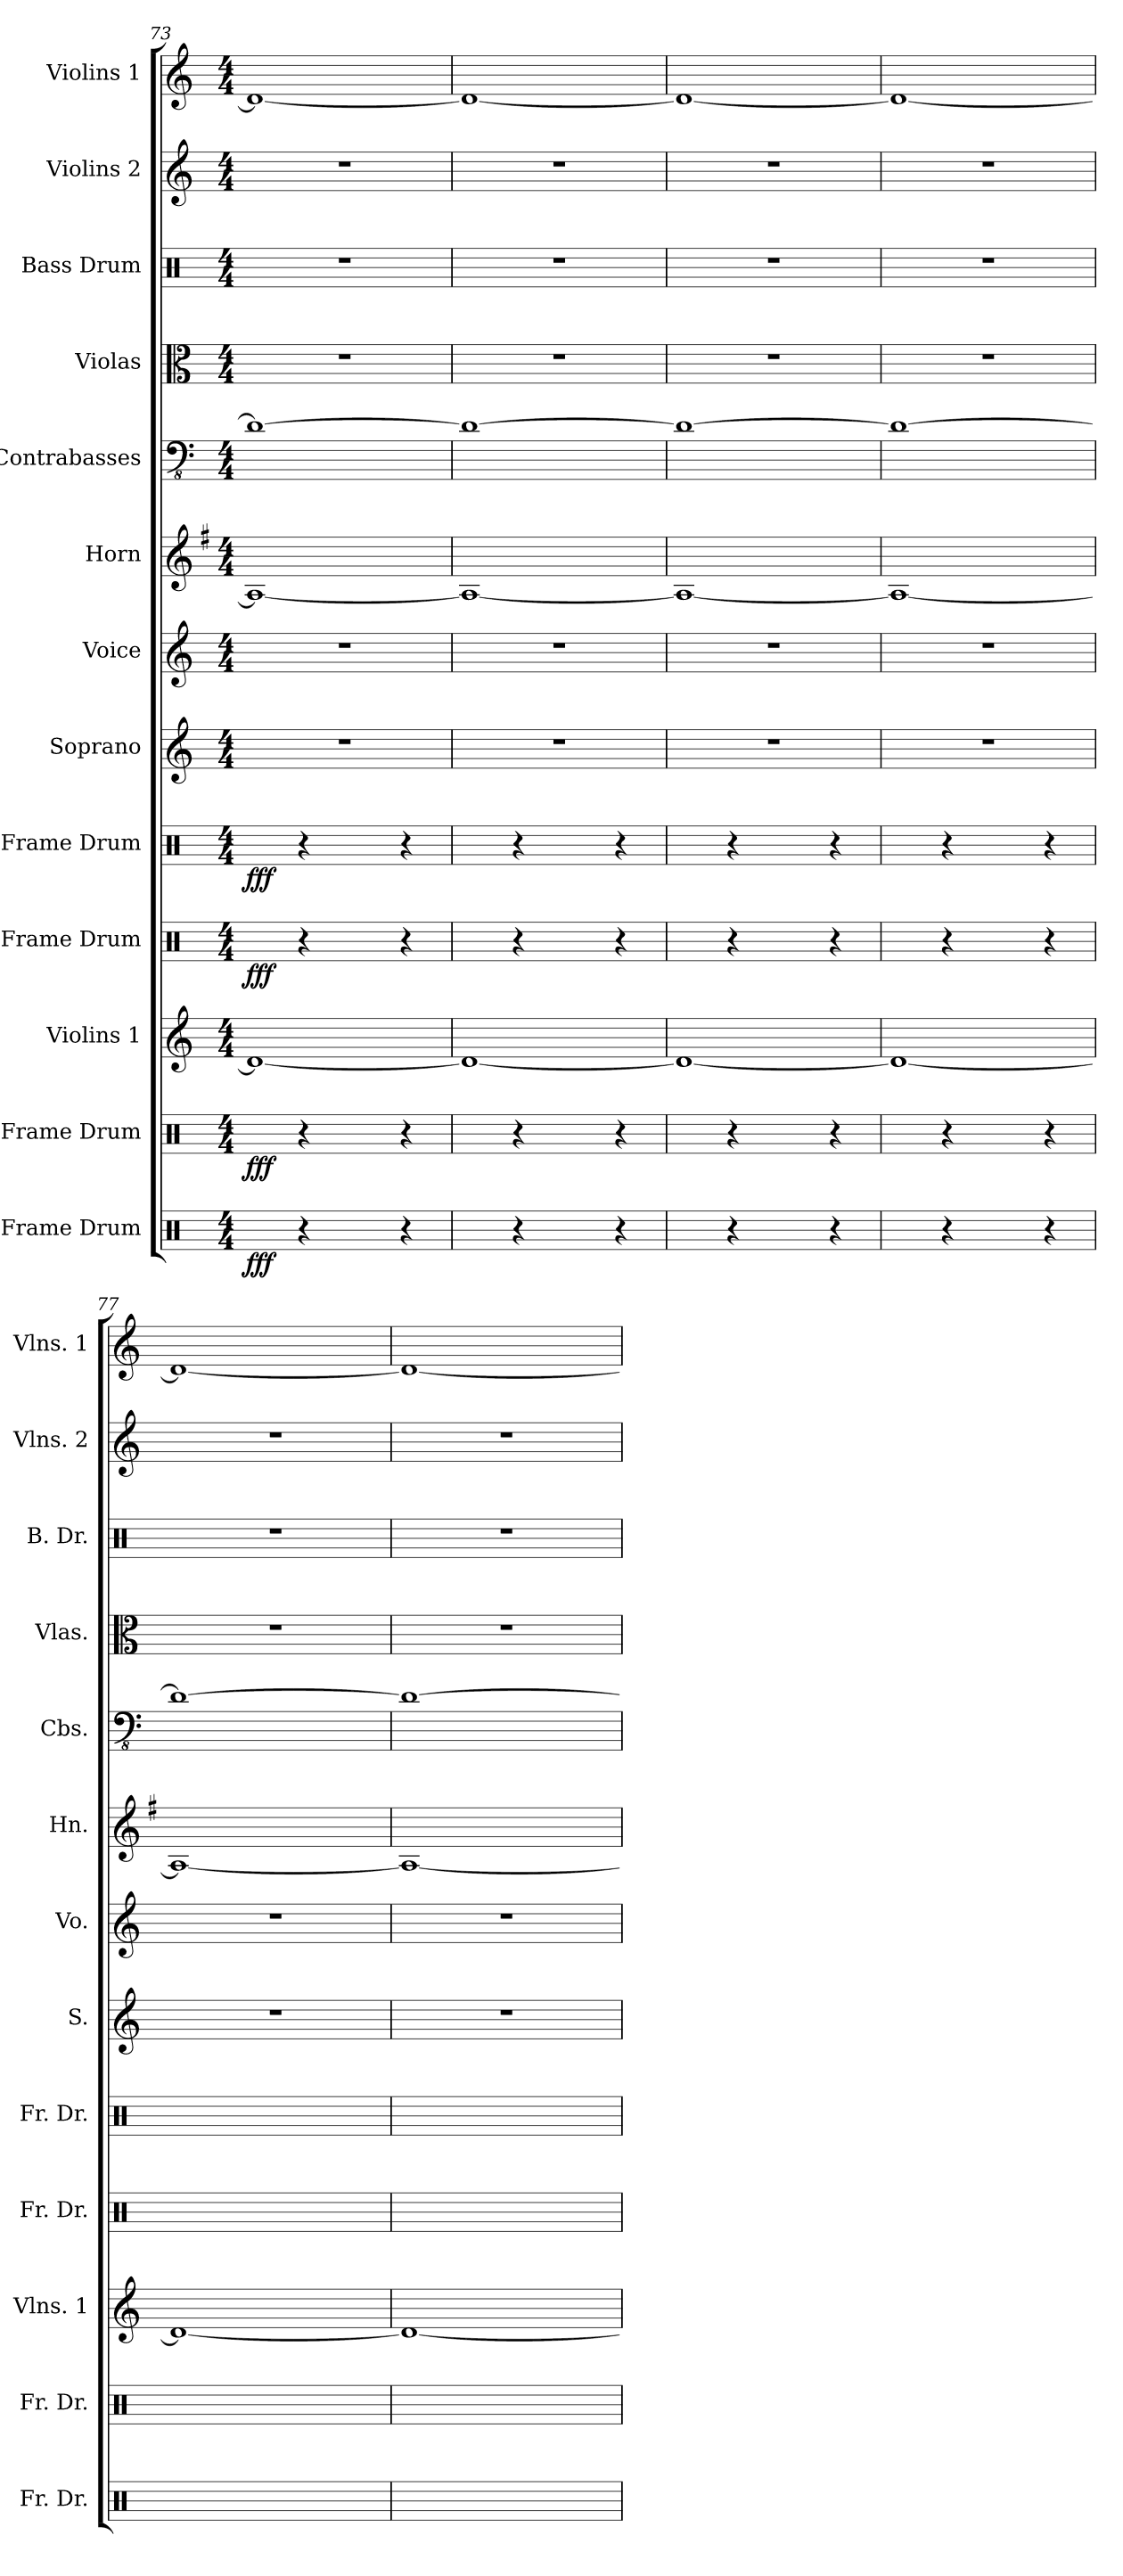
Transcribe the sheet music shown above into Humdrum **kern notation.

**kern	**dynam	**kern	**dynam	**kern	**kern	**dynam	**kern	**dynam	**kern	**kern	**kern	**kern	**kern	**kern	**kern	**kern
*part13	*part13	*part12	*part12	*part11	*part10	*part10	*part9	*part9	*part8	*part7	*part6	*part5	*part4	*part3	*part2	*part1
*staff13	*staff13	*staff12	*staff12	*staff11	*staff10	*staff10	*staff9	*staff9	*staff8	*staff7	*staff6	*staff5	*staff4	*staff3	*staff2	*staff1
*I"Frame Drum	*	*I"Frame Drum	*	*I"Violins 1	*I"Frame Drum	*	*I"Frame Drum	*	*I"Soprano	*I"Voice	*I"Horn	*I"Contrabasses	*I"Violas	*I"Bass Drum	*I"Violins 2	*I"Violins 1
*I'Fr. Dr.	*	*I'Fr. Dr.	*	*I'Vlns. 1	*I'Fr. Dr.	*	*I'Fr. Dr.	*	*I'S.	*I'Vo.	*I'Hn.	*I'Cbs.	*I'Vlas.	*I'B. Dr.	*I'Vlns. 2	*I'Vlns. 1
*clefX	*	*clefX	*	*clefG2	*clefX	*	*clefX	*	*clefG2	*clefG2	*clefG2	*clefFv4	*clefC3	*clefX	*clefG2	*clefG2
*	*	*	*	*	*	*	*	*	*	*	*ITrd4c7	*	*	*	*	*
*k[]	*	*k[]	*	*k[]	*k[]	*	*k[]	*	*k[]	*k[]	*k[]	*k[]	*k[]	*k[]	*k[]	*k[]
*C:	*	*C:	*	*C:	*C:	*	*C:	*	*C:	*C:	*C:	*C:	*C:	*C:	*C:	*C:
*M4/4	*	*M4/4	*	*M4/4	*M4/4	*	*M4/4	*	*M4/4	*M4/4	*M4/4	*M4/4	*M4/4	*M4/4	*M4/4	*M4/4
=73	=73	=73	=73	=73	=73	=73	=73	=73	=73	=73	=73	=73	=73	=73	=73	=73
!	!LO:DY:b	!	!LO:DY:b	!	!	!LO:DY:b	!	!LO:DY:b	!	!	!	!	!	!	!	!
4R/	fff	4R/	fff	1d_	4R/	fff	4R/	fff	1r	1r	1D_	1D_	1r	1r	1r	1d_
4r	.	4r	.	.	4r	.	4r	.	.	.	.	.	.	.	.	.
4R/	.	4R/	.	.	4R/	.	4R/	.	.	.	.	.	.	.	.	.
4r	.	4r	.	.	4r	.	4r	.	.	.	.	.	.	.	.	.
=74	=74	=74	=74	=74	=74	=74	=74	=74	=74	=74	=74	=74	=74	=74	=74	=74
4R/	.	4R/	.	1d_	4R/	.	4R/	.	1r	1r	1D_	1D_	1r	1r	1r	1d_
4r	.	4r	.	.	4r	.	4r	.	.	.	.	.	.	.	.	.
4R/	.	4R/	.	.	4R/	.	4R/	.	.	.	.	.	.	.	.	.
4r	.	4r	.	.	4r	.	4r	.	.	.	.	.	.	.	.	.
=75	=75	=75	=75	=75	=75	=75	=75	=75	=75	=75	=75	=75	=75	=75	=75	=75
4R/	.	4R/	.	1d_	4R/	.	4R/	.	1r	1r	1D_	1D_	1r	1r	1r	1d_
4r	.	4r	.	.	4r	.	4r	.	.	.	.	.	.	.	.	.
4R/	.	4R/	.	.	4R/	.	4R/	.	.	.	.	.	.	.	.	.
4r	.	4r	.	.	4r	.	4r	.	.	.	.	.	.	.	.	.
=76	=76	=76	=76	=76	=76	=76	=76	=76	=76	=76	=76	=76	=76	=76	=76	=76
4R/	.	4R/	.	1d_	4R/	.	4R/	.	1r	1r	1D_	1D_	1r	1r	1r	1d_
4r	.	4r	.	.	4r	.	4r	.	.	.	.	.	.	.	.	.
4R/	.	4R/	.	.	4R/	.	4R/	.	.	.	.	.	.	.	.	.
4r	.	4r	.	.	4r	.	4r	.	.	.	.	.	.	.	.	.
=77	=77	=77	=77	=77	=77	=77	=77	=77	=77	=77	=77	=77	=77	=77	=77	=77
4R/	.	4R/	.	1d_	4R/	.	4R/	.	1r	1r	1D_	1D_	1r	1r	1r	1d_
4R/	.	4R/	.	.	4R/	.	4R/	.	.	.	.	.	.	.	.	.
4R/	.	4R/	.	.	4R/	.	4R/	.	.	.	.	.	.	.	.	.
4R/	.	4R/	.	.	4R/	.	4R/	.	.	.	.	.	.	.	.	.
=78	=78	=78	=78	=78	=78	=78	=78	=78	=78	=78	=78	=78	=78	=78	=78	=78
4R/	.	4R/	.	1d_	4R/	.	4R/	.	1r	1r	1D_	1D_	1r	1r	1r	1d_
4R/	.	4R/	.	.	4R/	.	4R/	.	.	.	.	.	.	.	.	.
4R/	.	4R/	.	.	4R/	.	4R/	.	.	.	.	.	.	.	.	.
4R/	.	4R/	.	.	4R/	.	4R/	.	.	.	.	.	.	.	.	.
=	=	=	=	=	=	=	=	=	=	=	=	=	=	=	=	=
*-	*-	*-	*-	*-	*-	*-	*-	*-	*-	*-	*-	*-	*-	*-	*-	*-
